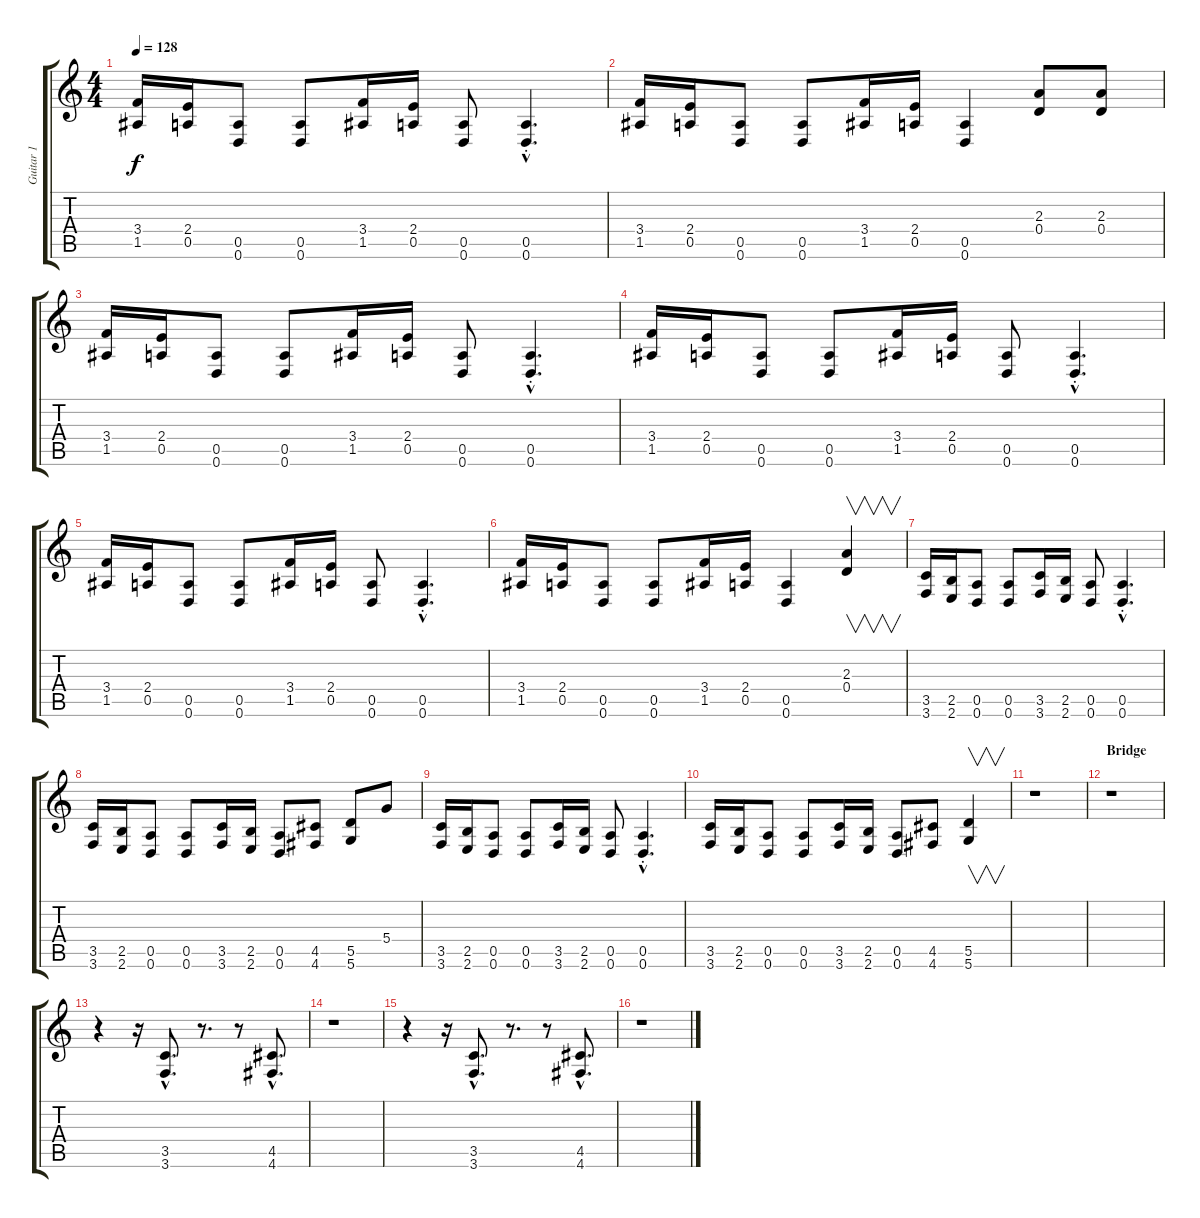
\track ("Guitar 1" "Guitar 1") {instrument distortionguitar}
\staff {score tabs}
\tuning (E4 B3 G3 D3 A2 D2) {hide}
\ts (4 4)
\tempo 128
\clef g2
\ks c
(3.4 1.5).16{dy f} (2.4 0.5).16 (0.5 0.6).8 (0.5 0.6).8 (3.4 1.5).16 (2.4 0.5).16 (0.5 0.6).8 (0.5{hac st} 0.6{hac st}).4{d} |
(3.4 1.5).16 (2.4 0.5).16 (0.5 0.6).8 (0.5 0.6).8 (3.4 1.5).16 (2.4 0.5).16 (0.5 0.6).4 (2.3 0.4).8 (2.3 0.4).8 |
(3.4 1.5).16 (2.4 0.5).16 (0.5 0.6).8 (0.5 0.6).8 (3.4 1.5).16 (2.4 0.5).16 (0.5 0.6).8 (0.5{hac st} 0.6{hac st}).4{d} |
(3.4 1.5).16 (2.4 0.5).16 (0.5 0.6).8 (0.5 0.6).8 (3.4 1.5).16 (2.4 0.5).16 (0.5 0.6).8 (0.5{hac st} 0.6{hac st}).4{d} |
(3.4 1.5).16 (2.4 0.5).16 (0.5 0.6).8 (0.5 0.6).8 (3.4 1.5).16 (2.4 0.5).16 (0.5 0.6).8 (0.5{hac st} 0.6{hac st}).4{d} |
(3.4 1.5).16 (2.4 0.5).16 (0.5 0.6).8 (0.5 0.6).8 (3.4 1.5).16 (2.4 0.5).16 (0.5 0.6).4 (2.3 0.4).4{v} |
(3.5 3.6).16 (2.5 2.6).16 (0.5 0.6).8 (0.5 0.6).8 (3.5 3.6).16 (2.5 2.6).16 (0.5 0.6).8 (0.5{hac st} 0.6{hac st}).4{d} |
(3.5 3.6).16 (2.5 2.6).16 (0.5 0.6).8 (0.5 0.6).8 (3.5 3.6).16 (2.5 2.6).16 (0.5 0.6).8 (4.5 4.6).8 (5.5 5.6).8 5.4.8 |
(3.5 3.6).16 (2.5 2.6).16 (0.5 0.6).8 (0.5 0.6).8 (3.5 3.6).16 (2.5 2.6).16 (0.5 0.6).8 (0.5{hac st} 0.6{hac st}).4{d} |
(3.5 3.6).16 (2.5 2.6).16 (0.5 0.6).8 (0.5 0.6).8 (3.5 3.6).16 (2.5 2.6).16 (0.5 0.6).8 (4.5 4.6).8 (5.5 5.6).4{v} |
r.1 |
\section ("" "Bridge")
r.1 |
r.4 r.16 (3.5{hac} 3.6{hac}).8{d} r.8{d} r.8 (4.5{hac} 4.6{hac}).8{d} |
r.1 |
r.4 r.16 (3.5{hac} 3.6{hac}).8{d} r.8{d} r.8 (4.5{hac} 4.6{hac}).8{d} |
r.1
